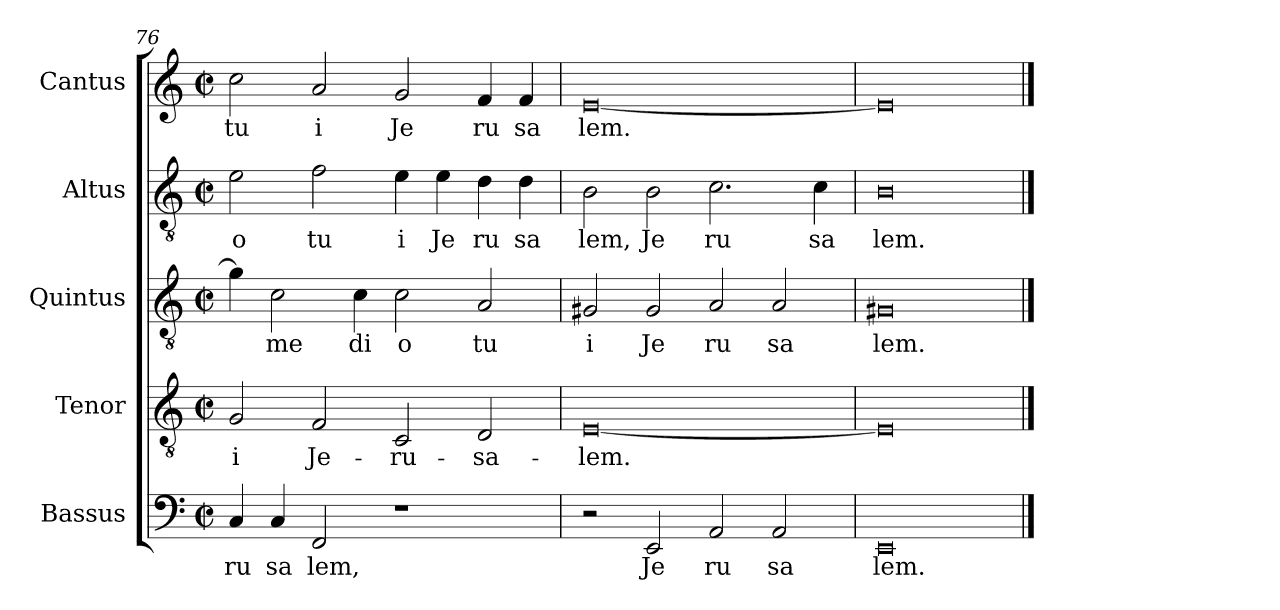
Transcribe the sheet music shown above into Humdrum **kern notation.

**kern	**text	**kern	**text	**kern	**text	**kern	**text	**kern	**text
*part5	*part5	*part4	*part4	*part3	*part3	*part2	*part2	*part1	*part1
*staff5	*staff5	*staff4	*staff4	*staff3	*staff3	*staff2	*staff2	*staff1	*staff1
*I"Bassus	*	*I"Tenor	*	*I"Quintus	*	*I"Altus	*	*I"Cantus	*
*clefF4	*	*clefGv2	*	*clefGv2	*	*clefGv2	*	*clefG2	*
*k[]	*	*k[]	*	*k[]	*	*k[]	*	*k[]	*
*C:	*	*C:	*	*C:	*	*C:	*	*C:	*
*M2/2	*	*M2/2	*	*M2/2	*	*M2/2	*	*M2/2	*
*met(c|)	*	*met(c|)	*	*met(c|)	*	*met(c|)	*	*met(c|)	*
=76	=76	=76	=76	=76	=76	=76	=76	=76	=76
!	!LO:LY:b:cj	!	!LO:LY:b:cj	!	!LO:LY:b:cj	!	!LO:LY:b:cj	!	!LO:LY:b:cj
4C/	ru	2G/	-i	4g\]	.	2e\	o	2cc\	tu
!	!LO:LY:b:cj	!	!	!	!LO:LY:b:cj	!	!	!	!
4C/	sa	.	.	2c\	me	.	.	.	.
!	!LO:LY:b:cj	!	!LO:LY:b:cj	!	!	!	!LO:LY:b:cj	!	!LO:LY:b:cj
2FF/	lem,	2F/	Je-	.	.	2f\	tu	2a/	i
!	!	!	!	!	!LO:LY:b:cj	!	!	!	!
.	.	.	.	4c\	di	.	.	.	.
!	!	!	!LO:LY:b:cj	!	!LO:LY:b:cj	!	!LO:LY:b:cj	!	!LO:LY:b:cj
1r	.	2C/	-ru-	2c\	o	4e\	i	2g/	Je
!	!	!	!	!	!	!	!LO:LY:b:cj	!	!
.	.	.	.	.	.	4e\	Je	.	.
!	!	!	!LO:LY:b:cj	!	!LO:LY:b:cj	!	!LO:LY:b:cj	!	!LO:LY:b:cj
.	.	2D/	-sa-	2A/	tu	4d\	ru	4f/	ru
!	!	!	!	!	!	!	!LO:LY:b:cj	!	!LO:LY:b:cj
.	.	.	.	.	.	4d\	sa	4f/	sa
=77	=77	=77	=77	=77	=77	=77	=77	=77	=77
!	!	!	!LO:LY:b:cj	!	!LO:LY:b:cj	!	!LO:LY:b:cj	!	!LO:LY:b:cj
2r	.	[<0E	-lem.	2G#X/	i	2B\	lem,	[<0e	lem.
!	!LO:LY:b:cj	!	!	!	!LO:LY:b:cj	!	!LO:LY:b:cj	!	!
2EE/	Je	.	.	2G#/	Je	2B\	Je	.	.
!	!LO:LY:b:cj	!	!	!	!LO:LY:b:cj	!	!LO:LY:b:cj	!	!
2AA/	ru	.	.	2A/	ru	2.c\	ru	.	.
!	!LO:LY:b:cj	!	!	!	!LO:LY:b:cj	!	!	!	!
2AA/	sa	.	.	2A/	sa	.	.	.	.
!	!	!	!	!	!	!	!LO:LY:b:cj	!	!
.	.	.	.	.	.	4c\	sa	.	.
=78	=78	=78	=78	=78	=78	=78	=78	=78	=78
!	!LO:LY:b:cj	!	!LO:LY:b:cj	!	!LO:LY:b:cj	!	!LO:LY:b:cj	!	!LO:LY:b:cj
0EE	lem.	0E]	.	0G#X	lem.	0B	lem.	0e]	.
==	==	==	==	==	==	==	==	==	==
*-	*-	*-	*-	*-	*-	*-	*-	*-	*-
